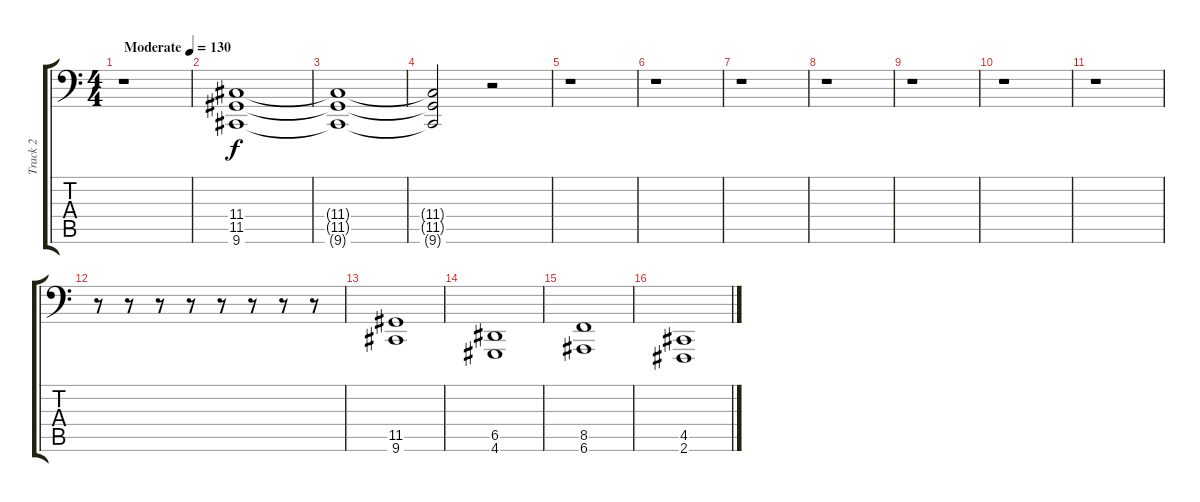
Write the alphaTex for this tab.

\track ("Track 2" "Track 2") {instrument electricgrandpiano}
\staff {score tabs}
\tuning (E3 B2 G2 D2 A1 E1) {hide}
\ts (4 4)
\tempo (130 "Moderate")
\clef f4
\ks c
r.1{dy f instrument electricgrandpiano} |
(11.4 11.5 9.6).1 |
(11.4{t} 11.5{t} 9.6{t}).1 |
(11.4{t} 11.5{t} 9.6{t}).2 r.2 |
r.1 |
r.1 |
r.1 |
r.1 |
r.1 |
r.1 |
r.1 |
r.8 r.8 r.8 r.8 r.8 r.8 r.8 r.8 |
(11.5 9.6).1 |
(6.5 4.6).1 |
(8.5 6.6).1 |
(4.5 2.6).1
